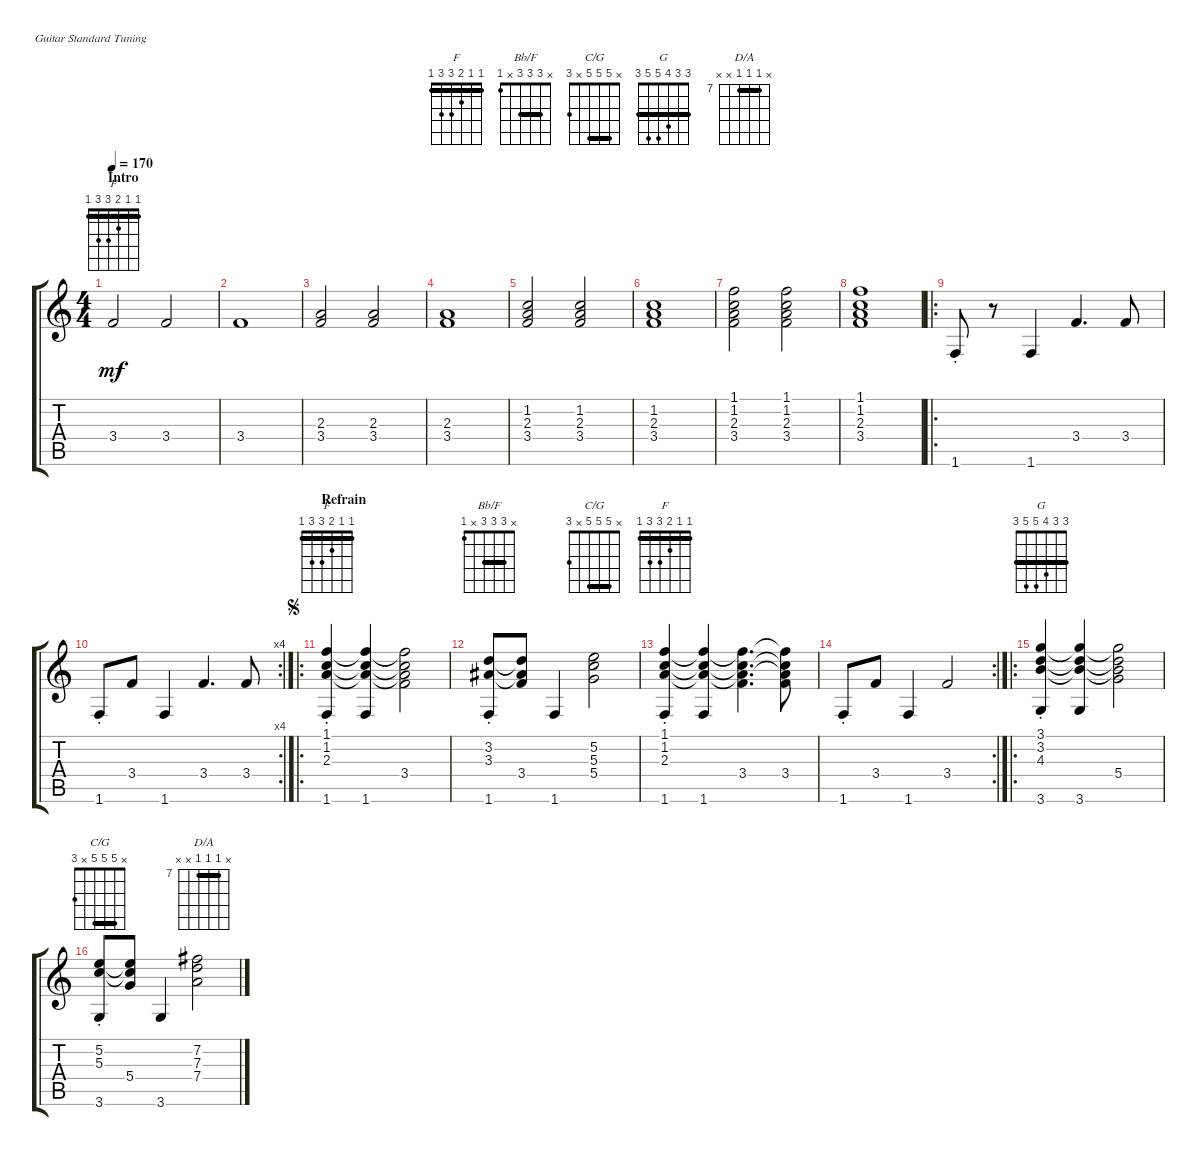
\defaultSystemsLayout 4
\bracketExtendMode groupsimilarinstruments
\singleTrackTrackNamePolicy hidden
\multiTrackTrackNamePolicy hidden
\firstSystemTrackNameOrientation horizontal
\otherSystemsTrackNameOrientation horizontal
\chordDiagramsInScore
\track ("Steel Guitar" "S-Gt") {instrument acousticguitarsteel}
\staff {score tabs}
\tuning (E4 B3 G3 D3 A2 E2)
\chord ("F" 1 1 2 3 x x) {barre 1}
\chord ("F" 1 1 2 3 3 1) {barre (1 1)}
\chord ("Bb/F" x 3 3 3 x 1) {barre (3 3)}
\chord ("C/G" x 5 5 5 x x) {barre (5 5)}
\chord ("G" 3 3 4 5 5 3) {barre (3 3)}
\chord ("C/G" x 5 5 5 x 3) {barre (5 5)}
\chord ("D/A" x 7 7 7 x x) {firstfret 7 barre (7 7)}
\ts (4 4)
\section ("" "Intro")
\tempo 170
\clef g2
\ks c
3.4.2{ch "F" dy mf instrument acousticguitarsteel} 3.4.2 |
3.4.1 |
(3.4 2.3).2 (3.4 2.3).2 |
(3.4 2.3).1 |
(3.4 2.3 1.2).2 (3.4 2.3 1.2).2 |
(3.4 2.3 1.2).1 |
(3.4 2.3 1.2 1.1).2 (3.4 2.3 1.2 1.1).2 |
(3.4 2.3 1.2 1.1).1 |
\ro
1.6{st}.8 r.8 1.6.4 3.4.4{d} 3.4.8 |
\rc 4
1.6{st}.8 3.4.8 1.6.4 3.4.4{d} 3.4.8 |
\ro
\section ("" "Refrain")
\jump segno
(1.6{st} 1.1 1.2 2.3).4{ch "F"} (1.6 1.1{t} 1.2{t} 2.3{t}).4 (3.4 1.1{t} 1.2{t} 2.3{t}).2 |
(1.6{st} 3.2 3.3).8{ch "Bb/F"} (3.4 3.3{t} 3.2{t}).8 1.6.4 (5.4 5.2 5.3).2{ch "C/G"} |
(1.6{st} 1.1 1.2 2.3).4{ch "F"} (1.6 2.3{t} 1.2{t} 1.1{t}).4 (3.4 1.1{t} 1.2{t} 2.3{t}).4{d} (3.4 2.3{t} 1.2{t} 1.1{t}).8 |
\rc 2
1.6{st}.8 3.4.8 1.6.4 3.4.2 |
\ro
(3.6{st} 3.1 3.2 4.3).4{ch "G"} (3.6 3.1{t} 3.2{t} 4.3{t}).4 (5.4 3.1{t} 3.2{t} 4.3{t}).2 |
(3.6{st} 5.2 5.3).8{ch "C/G"} (5.4 5.3{t} 5.2{t}).8 3.6.4 (7.4 7.2 7.3).2{ch "D/A"}
